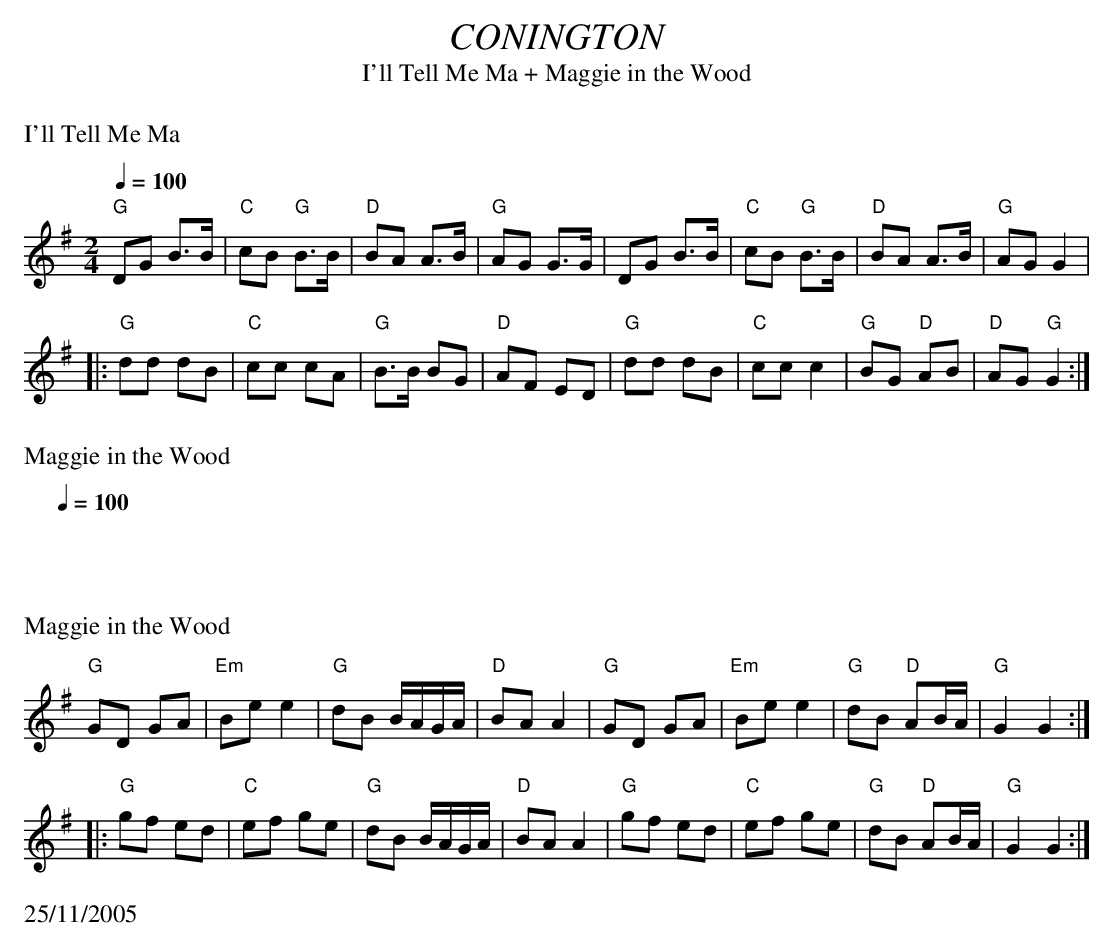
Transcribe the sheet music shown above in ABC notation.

X:1
T:CONINGTON
T:
T:I'll Tell Me Ma + Maggie in the Wood
T:
Q:1/4=100
M:2/4
L:1/8
K:G
%%text
%%text I'll Tell Me Ma
%%text
"G"DG B>B|"C"cB "G" B>B|"D"BA A>B|"G"AG G>G|\
DG B>B|"C"cB "G"B>B|"D"BA A>B|"G"AG G2|
|:"G"dd dB|"C"cc cA|"G"B>B BG|"D"AF ED|\
"G"dd dB|"C"cc c2|"G"BG "D"AB|"D"AG "G"G2:|
%%text
%%text Maggie in the Wood
%%text
Q:1/4=100
M:2/4
L:1/8
K:G
%%text
%%text Maggie in the Wood
%%text
"G"GD GA|"Em"Be e2|"G"dB B/A/G/A/|"D"BA A2|\
"G"GD GA|"Em"Be e2|"G"dB "D"AB/A/|"G"G2 G2:|
|:"G"gf ed|"C"ef ge|"G"dB B/A/G/A/|"D"BA A2|\
"G"gf ed|"C"ef ge|"G"dB "D"AB/A/|"G"G2 G2:|
